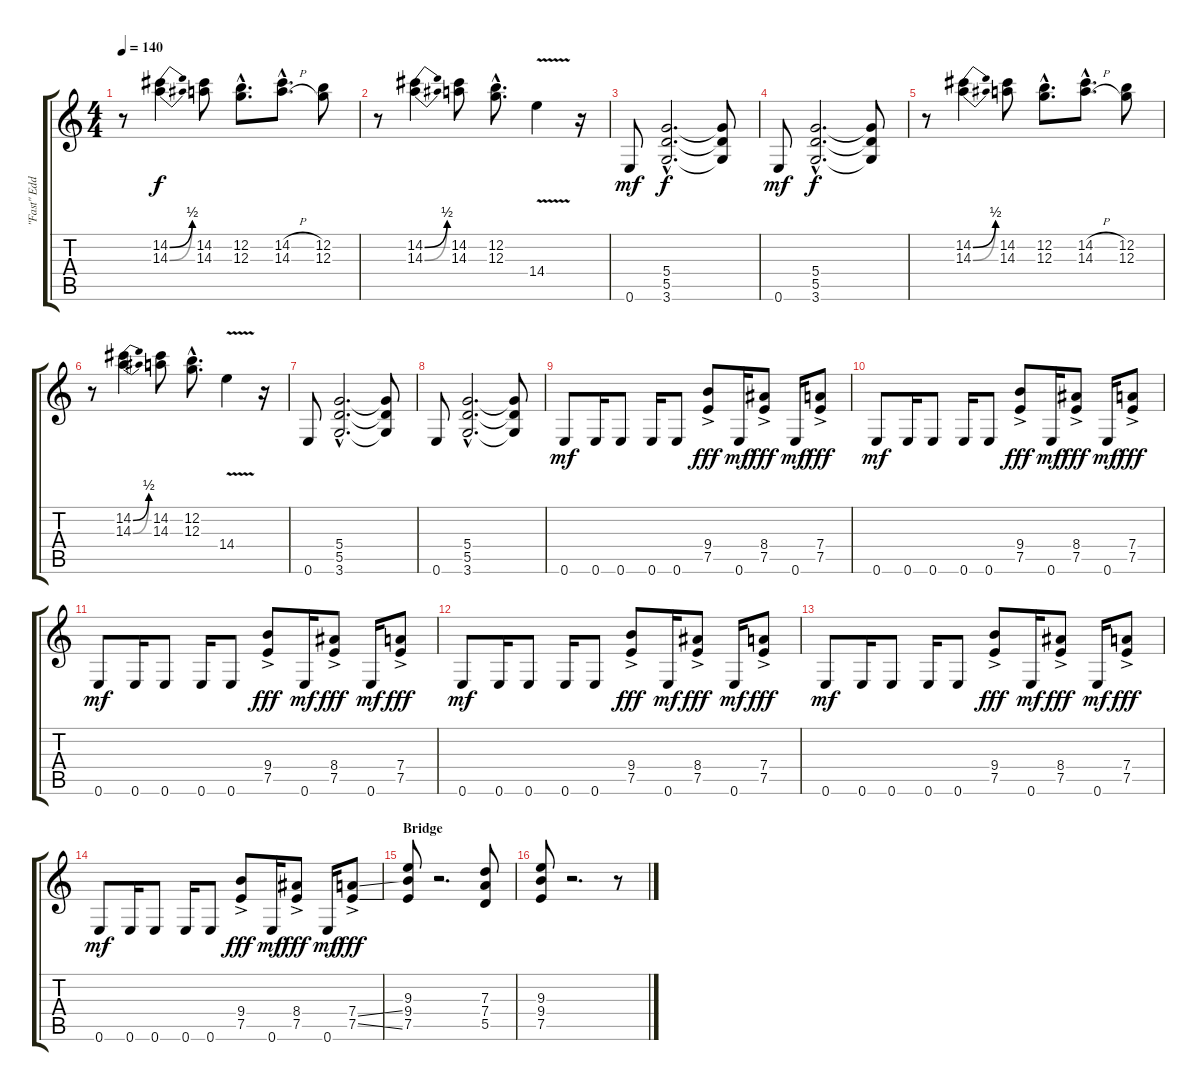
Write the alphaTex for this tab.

\track ("\"Fast\" Eddie Clarke (Guitar)" "\"Fast\" Edd") {instrument overdrivenguitar}
\staff {score tabs}
\tuning (E4 B3 G3 D3 A2 E2) {hide}
\ts (4 4)
\tempo 140
\clef g2
\ks c
r.8{dy f} (14.2{be (bend 0 0 60 2)} 14.3{be (bend 0 0 60 2)}).4 (14.2 14.3).8 (12.2{hac} 12.3{hac}).8{d} (14.2{h hac} 14.3{h hac}).8{d} (12.2 12.3).8 |
r.8 (14.2{be (bend 0 0 60 2)} 14.3{be (bend 0 0 60 2)}).4 (14.2 14.3).8 (12.2{hac} 12.3{hac}).8{d} 14.4{v}.4 r.16 |
0.6.8{dy mf} (5.4{hac} 5.5{hac} 3.6{hac}).2{d dy f} (5.4{t} 5.5{t} 3.6{t}).8 |
0.6.8{dy mf} (5.4{hac} 5.5{hac} 3.6{hac}).2{d dy f} (5.4{t} 5.5{t} 3.6{t}).8 |
r.8 (14.2{be (bend 0 0 60 2)} 14.3{be (bend 0 0 60 2)}).4 (14.2 14.3).8 (12.2{hac} 12.3{hac}).8{d} (14.2{h hac} 14.3{h hac}).8{d} (12.2 12.3).8 |
r.8 (14.2{be (bend 0 0 60 2)} 14.3{be (bend 0 0 60 2)}).4 (14.2 14.3).8 (12.2{hac} 12.3{hac}).8{d} 14.4{v}.4 r.16 |
0.6.8 (5.4{hac} 5.5{hac} 3.6{hac}).2{d} (5.4{t} 5.5{t} 3.6{t}).8 |
0.6.8 (5.4{hac} 5.5{hac} 3.6{hac}).2{d} (5.4{t} 5.5{t} 3.6{t}).8 |
0.6.8{dy mf} 0.6.16 0.6.8 0.6.16 0.6.8 (9.4{ac} 7.5{ac}).8{dy fff} 0.6.16{dy mf} (8.4{ac} 7.5{ac}).8{dy fff} 0.6.16{dy mf} (7.4{ac} 7.5{ac}).8{dy fff} |
0.6.8{dy mf} 0.6.16 0.6.8 0.6.16 0.6.8 (9.4{ac} 7.5{ac}).8{dy fff} 0.6.16{dy mf} (8.4{ac} 7.5{ac}).8{dy fff} 0.6.16{dy mf} (7.4{ac} 7.5{ac}).8{dy fff} |
0.6.8{dy mf} 0.6.16 0.6.8 0.6.16 0.6.8 (9.4{ac} 7.5{ac}).8{dy fff} 0.6.16{dy mf} (8.4{ac} 7.5{ac}).8{dy fff} 0.6.16{dy mf} (7.4{ac} 7.5{ac}).8{dy fff} |
0.6.8{dy mf} 0.6.16 0.6.8 0.6.16 0.6.8 (9.4{ac} 7.5{ac}).8{dy fff} 0.6.16{dy mf} (8.4{ac} 7.5{ac}).8{dy fff} 0.6.16{dy mf} (7.4{ac} 7.5{ac}).8{dy fff} |
0.6.8{dy mf} 0.6.16 0.6.8 0.6.16 0.6.8 (9.4{ac} 7.5{ac}).8{dy fff} 0.6.16{dy mf} (8.4{ac} 7.5{ac}).8{dy fff} 0.6.16{dy mf} (7.4{ac} 7.5{ac}).8{dy fff} |
0.6.8{dy mf} 0.6.16 0.6.8 0.6.16 0.6.8 (9.4{ac} 7.5{ac}).8{dy fff} 0.6.16{dy mf} (8.4{ac} 7.5{ac}).8{dy fff} 0.6.16{dy mf} (7.4{ss ac} 7.5{ss ac}).8{dy fff} |
\section ("" "Bridge")
(9.3 9.4 7.5).8 r.2{d} (7.3 7.4 5.5).8 |
(9.3 9.4 7.5).8 r.2{d} r.8
